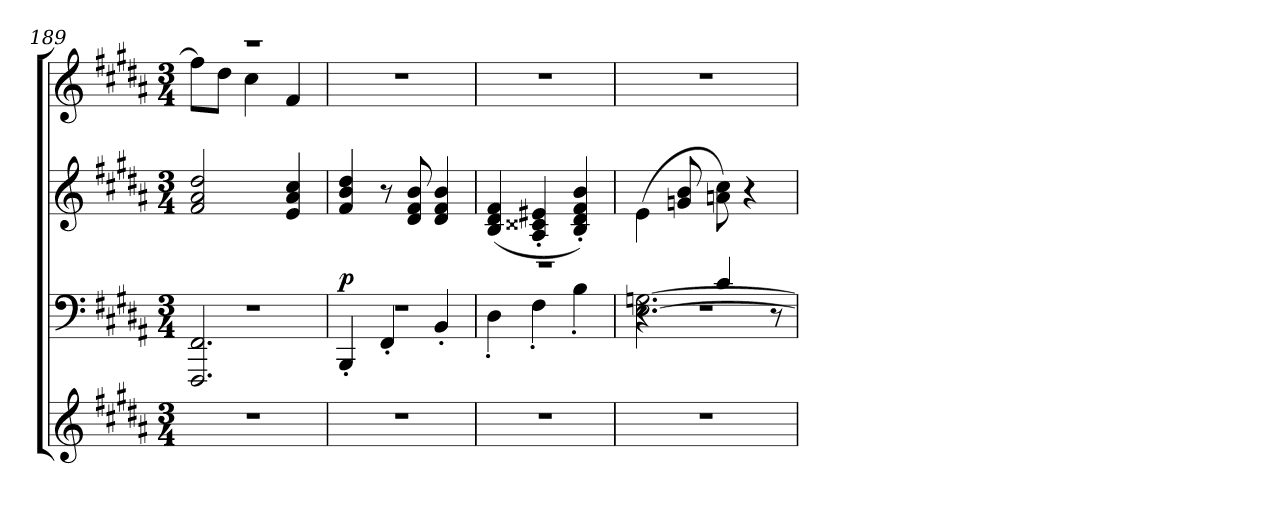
**kern	**kern	**kern	**dynam	**kern
*part3	*part2	*part2	*part2	*part1
*staff4	*staff3	*staff2	*staff2/3	*staff1
*clefG2	*clefF4	*clefG2	*	*clefG2
*k[f#c#g#d#a#]	*k[f#c#g#d#a#]	*k[f#c#g#d#a#]	*	*k[f#c#g#d#a#]
*M3/4	*M3/4	*M3/4	*	*M3/4
=189	=189	=189	=189	=189
*	*^	*	*	*^
2.r	2.r	2.FFF#/ 2.FF#/	2f#/ 2a#/ 2dd#/	.	2.r	8ff#\L]
.	.	.	.	.	.	8dd#\J
.	.	.	.	.	.	4cc#\
.	.	.	4e/ 4a#/ 4cc#/	.	.	4f#/
=190	=190	=190	=190	=190	=190	=190
!	!	!	!	!LO:DY:a=2	!	!
*	*	*	*	*	*v	*v
2.r	2.r	4BBB'/	4f#/ 4b/ 4dd#/	p	2.r
.	.	4FF#'/	8r	.	.
.	.	.	8d#/ 8f#/ 8b/	.	.
.	.	4BB'/	4d#/ 4f#/ 4b/	.	.
=191	=191	=191	=191	=191	=191
2.r	2.r	4D#'\	(>4B/ 4d#/ 4f#/	.	2.r
.	.	4F#'\	4A#/' 4c##X/' 4e#X/'	.	.
.	.	4B'\	4B/' 4d#/' 4f#/' 4b/')	.	.
=192	=192	=192	=192	=192	=192
*	*	*^	*	*	*
2.r	2.r	4.r	[2.E\ [2.Gn\	(>4e\	.	2.r
.	.	.	.	8gn/ 8b/	.	.
.	.	4c#/	.	8an\ 8cc#\)	.	.
.	.	.	.	4r	.	.
.	.	8r	.	.	.	.
*	*v	*v	*v	*	*	*
=	=	=	=	=
*-	*-	*-	*-	*-
